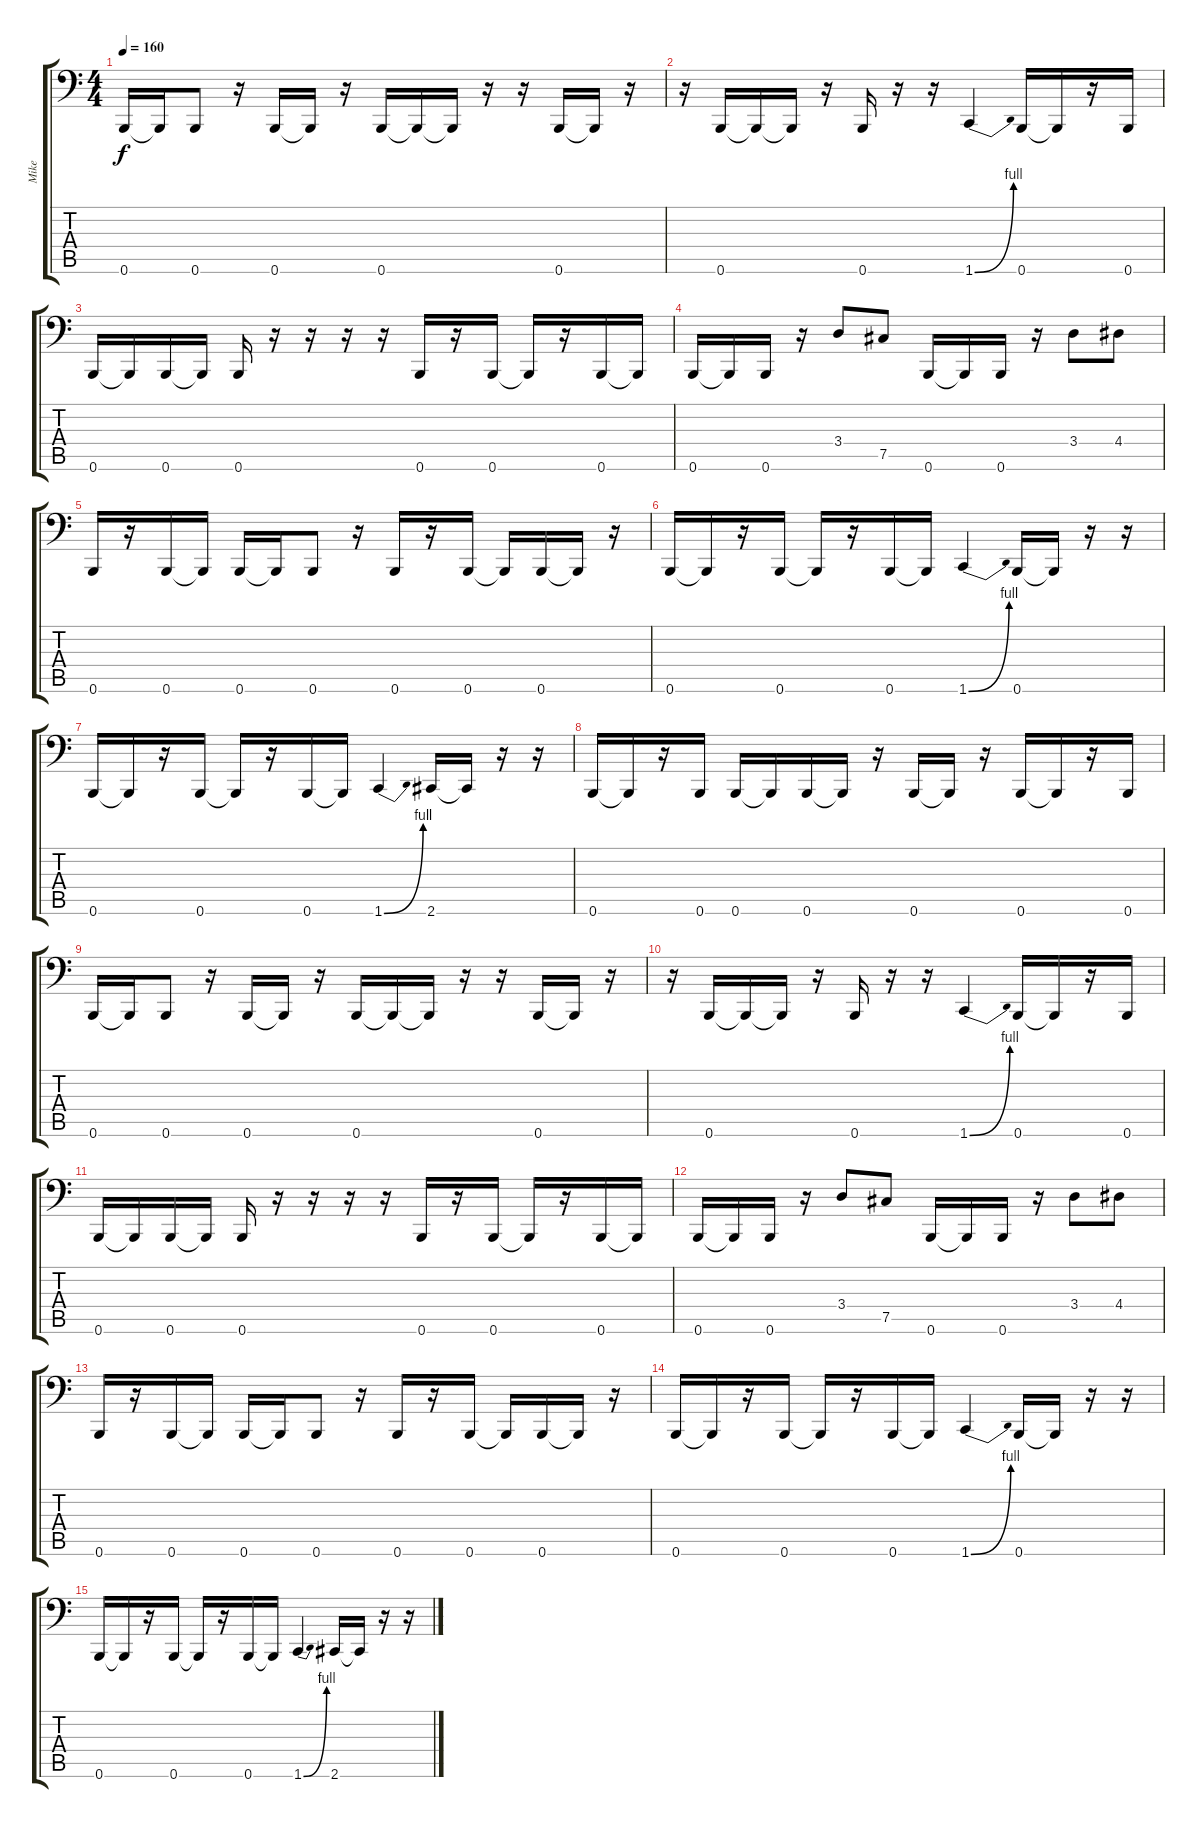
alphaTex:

\track ("Mike" "Mike") {instrument electricbassfinger}
\staff {score tabs}
\tuning (Eb3 B2 Gb2 B1 Gb1 B0) {hide}
\ts (4 4)
\tempo 160
\clef f4
\ks c
0.6.16{dy f} 0.6{t}.16 0.6.8 r.16 0.6.16 0.6{t}.16 r.16 0.6.16 0.6{t}.16 0.6{t}.16 r.16 r.16 0.6.16 0.6{t}.16 r.16 |
r.16 0.6.16 0.6{t}.16 0.6{t}.16 r.16 0.6.16 r.16 r.16 1.6{be (bend 0 0 60 4)}.4 0.6.16 0.6{t}.16 r.16 0.6.16 |
0.6.16 0.6{t}.16 0.6.16 0.6{t}.16 0.6.16 r.16 r.16 r.16 r.16 0.6.16 r.16 0.6.16 0.6{t}.16 r.16 0.6.16 0.6{t}.16 |
0.6.16 0.6{t}.16 0.6.16 r.16 3.4.8 7.5.8 0.6.16 0.6{t}.16 0.6.16 r.16 3.4.8 4.4.8 |
0.6.16 r.16 0.6.16 0.6{t}.16 0.6.16 0.6{t}.16 0.6.8 r.16 0.6.16 r.16 0.6.16 0.6{t}.16 0.6.16 0.6{t}.16 r.16 |
0.6.16 0.6{t}.16 r.16 0.6.16 0.6{t}.16 r.16 0.6.16 0.6{t}.16 1.6{be (bend 0 0 60 4)}.4 0.6.16 0.6{t}.16 r.16 r.16 |
0.6.16 0.6{t}.16 r.16 0.6.16 0.6{t}.16 r.16 0.6.16 0.6{t}.16 1.6{be (bend 0 0 60 4)}.4 2.6.16 2.6{t}.16 r.16 r.16 |
0.6.16 0.6{t}.16 r.16 0.6.16 0.6.16 0.6{t}.16 0.6.16 0.6{t}.16 r.16 0.6.16 0.6{t}.16 r.16 0.6.16 0.6{t}.16 r.16 0.6.16 |
0.6.16 0.6{t}.16 0.6.8 r.16 0.6.16 0.6{t}.16 r.16 0.6.16 0.6{t}.16 0.6{t}.16 r.16 r.16 0.6.16 0.6{t}.16 r.16 |
r.16 0.6.16 0.6{t}.16 0.6{t}.16 r.16 0.6.16 r.16 r.16 1.6{be (bend 0 0 60 4)}.4 0.6.16 0.6{t}.16 r.16 0.6.16 |
0.6.16 0.6{t}.16 0.6.16 0.6{t}.16 0.6.16 r.16 r.16 r.16 r.16 0.6.16 r.16 0.6.16 0.6{t}.16 r.16 0.6.16 0.6{t}.16 |
0.6.16 0.6{t}.16 0.6.16 r.16 3.4.8 7.5.8 0.6.16 0.6{t}.16 0.6.16 r.16 3.4.8 4.4.8 |
0.6.16 r.16 0.6.16 0.6{t}.16 0.6.16 0.6{t}.16 0.6.8 r.16 0.6.16 r.16 0.6.16 0.6{t}.16 0.6.16 0.6{t}.16 r.16 |
0.6.16 0.6{t}.16 r.16 0.6.16 0.6{t}.16 r.16 0.6.16 0.6{t}.16 1.6{be (bend 0 0 60 4)}.4 0.6.16 0.6{t}.16 r.16 r.16 |
0.6.16 0.6{t}.16 r.16 0.6.16 0.6{t}.16 r.16 0.6.16 0.6{t}.16 1.6{be (bend 0 0 60 4)}.4 2.6.16 2.6{t}.16 r.16 r.16
